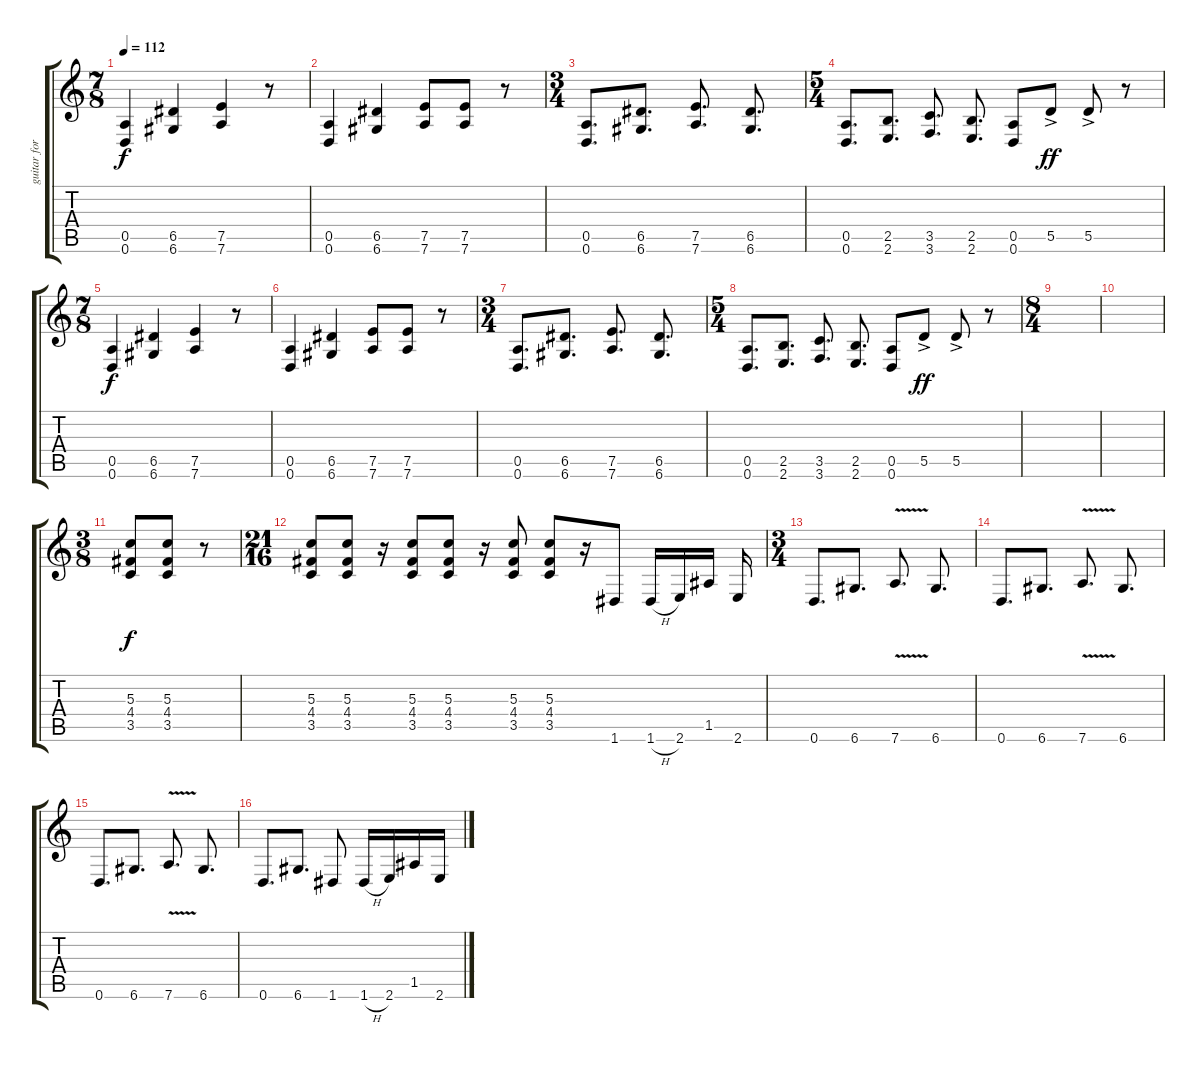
\track ("guitar for more heaviness" "guitar for") {instrument distortionguitar}
\staff {score tabs}
\tuning (E4 B3 G3 D3 A2 D2) {hide}
\ts (7 8)
\tempo 112
\clef g2
\ks c
(0.5 0.6).4{dy f} (6.5 6.6).4 (7.5 7.6).4 r.8 |
(0.5 0.6).4 (6.5 6.6).4 (7.5 7.6).8 (7.5 7.6).8 r.8 |
\ts (3 4)
(0.5 0.6).8{d} (6.5 6.6).8{d} (7.5 7.6).8{d} (6.5 6.6).8{d} |
\ts (5 4)
(0.5 0.6).8{d} (2.5 2.6).8{d} (3.5 3.6).8{d} (2.5 2.6).8{d} (0.5 0.6).8 5.5{ac}.8{dy ff} 5.5{ac}.8 r.8 |
\ts (7 8)
(0.5 0.6).4{dy f} (6.5 6.6).4 (7.5 7.6).4 r.8 |
(0.5 0.6).4 (6.5 6.6).4 (7.5 7.6).8 (7.5 7.6).8 r.8 |
\ts (3 4)
(0.5 0.6).8{d} (6.5 6.6).8{d} (7.5 7.6).8{d} (6.5 6.6).8{d} |
\ts (5 4)
(0.5 0.6).8{d} (2.5 2.6).8{d} (3.5 3.6).8{d} (2.5 2.6).8{d} (0.5 0.6).8 5.5{ac}.8{dy ff} 5.5{ac}.8 r.8 |
\ts (8 4)
|
|
\ts (3 8)
(5.3 4.4 3.5).8{dy f} (5.3 4.4 3.5).8 r.8 |
\ts (21 16)
(5.3 4.4 3.5).8 (5.3 4.4 3.5).8 r.16 (5.3 4.4 3.5).8 (5.3 4.4 3.5).8 r.16 (5.3 4.4 3.5).8 (5.3 4.4 3.5).8 r.16 1.6.8 1.6{h}.16 2.6.16 1.5.16 2.6.16 |
\ts (3 4)
0.6.8{d} 6.6.8{d} 7.6{v}.8{d} 6.6.8{d} |
0.6.8{d} 6.6.8{d} 7.6{v}.8{d} 6.6.8{d} |
0.6.8{d} 6.6.8{d} 7.6{v}.8{d} 6.6.8{d} |
0.6.8{d} 6.6.8{d} 1.6.8 1.6{h}.16 2.6.16 1.5.16 2.6.16
